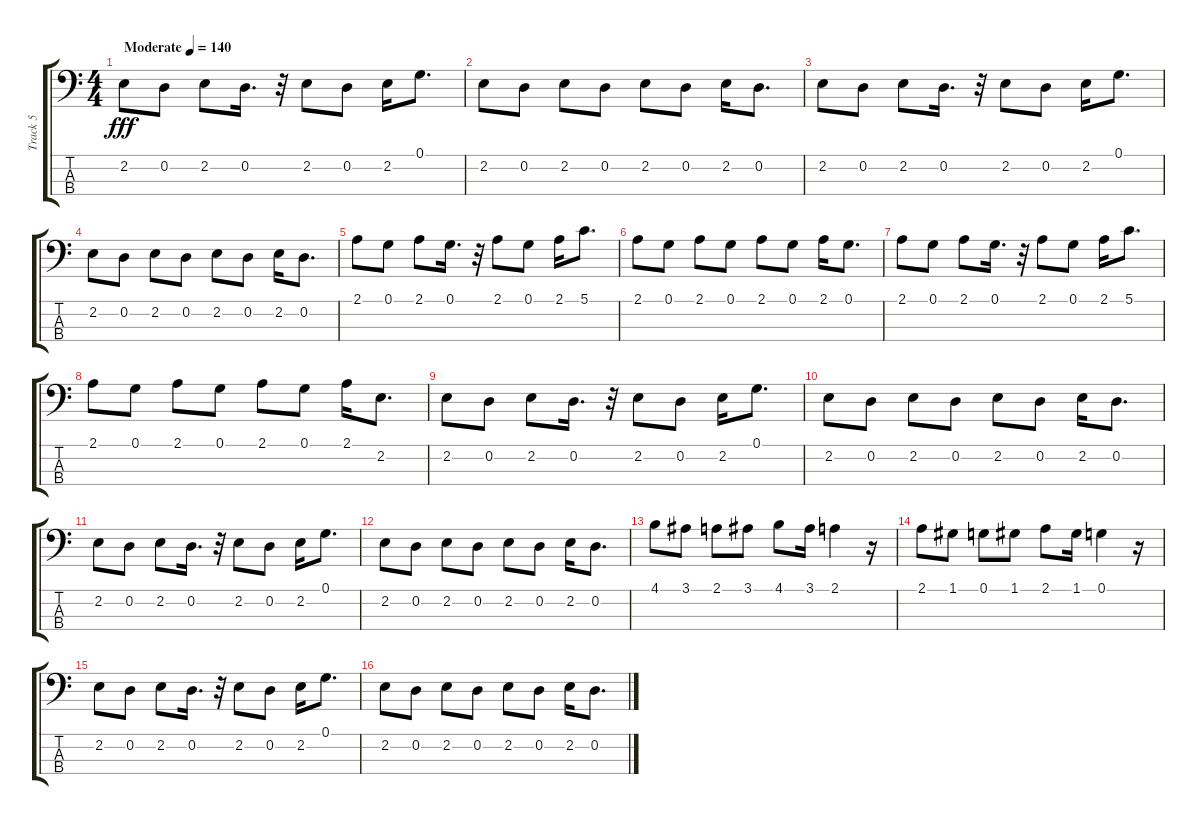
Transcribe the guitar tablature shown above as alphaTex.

\track ("Track 5" "Track 5") {instrument electricbassfinger}
\staff {score tabs}
\tuning (G2 D2 A1 E1) {hide}
\ts (4 4)
\tempo (140 "Moderate")
\clef f4
\ks c
2.2.8{dy fff instrument electricbassfinger} 0.2.8 2.2.8 0.2.16{d} r.32 2.2.8 0.2.8 2.2.16 0.1.8{d} |
2.2.8 0.2.8 2.2.8 0.2.8 2.2.8 0.2.8 2.2.16 0.2.8{d} |
2.2.8 0.2.8 2.2.8 0.2.16{d} r.32 2.2.8 0.2.8 2.2.16 0.1.8{d} |
2.2.8 0.2.8 2.2.8 0.2.8 2.2.8 0.2.8 2.2.16 0.2.8{d} |
2.1.8 0.1.8 2.1.8 0.1.16{d} r.32 2.1.8 0.1.8 2.1.16 5.1.8{d} |
2.1.8 0.1.8 2.1.8 0.1.8 2.1.8 0.1.8 2.1.16 0.1.8{d} |
2.1.8 0.1.8 2.1.8 0.1.16{d} r.32 2.1.8 0.1.8 2.1.16 5.1.8{d} |
2.1.8 0.1.8 2.1.8 0.1.8 2.1.8 0.1.8 2.1.16 2.2.8{d} |
2.2.8 0.2.8 2.2.8 0.2.16{d} r.32 2.2.8 0.2.8 2.2.16 0.1.8{d} |
2.2.8 0.2.8 2.2.8 0.2.8 2.2.8 0.2.8 2.2.16 0.2.8{d} |
2.2.8 0.2.8 2.2.8 0.2.16{d} r.32 2.2.8 0.2.8 2.2.16 0.1.8{d} |
2.2.8 0.2.8 2.2.8 0.2.8 2.2.8 0.2.8 2.2.16 0.2.8{d} |
4.1.8 3.1.8 2.1.8 3.1.8 4.1.8 3.1.16 2.1.4 r.16 |
2.1.8 1.1.8 0.1.8 1.1.8 2.1.8 1.1.16 0.1.4 r.16 |
2.2.8 0.2.8 2.2.8 0.2.16{d} r.32 2.2.8 0.2.8 2.2.16 0.1.8{d} |
2.2.8 0.2.8 2.2.8 0.2.8 2.2.8 0.2.8 2.2.16 0.2.8{d}
